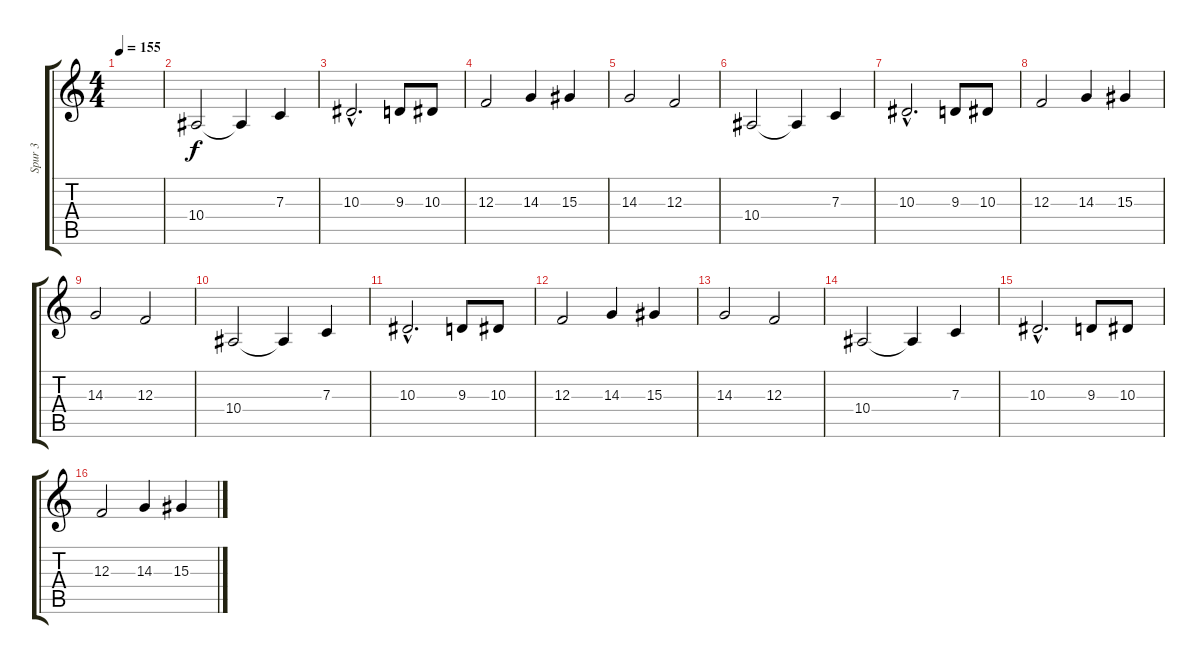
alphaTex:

\track ("Spur 3" "Spur 3") {instrument fx7echoes}
\staff {score tabs}
\tuning (D4 A3 F3 C3 G2 D2) {hide}
\ts (4 4)
\tempo 155
\clef g2
\ks c
|
10.4.2{dy f} 10.4{t}.4 7.3.4 |
10.3{hac}.2{d} 9.3.8 10.3.8 |
12.3.2 14.3.4 15.3.4 |
14.3.2 12.3.2 |
10.4.2 10.4{t}.4 7.3.4 |
10.3{hac}.2{d} 9.3.8 10.3.8 |
12.3.2 14.3.4 15.3.4 |
14.3.2 12.3.2 |
10.4.2 10.4{t}.4 7.3.4 |
10.3{hac}.2{d} 9.3.8 10.3.8 |
12.3.2 14.3.4 15.3.4 |
14.3.2 12.3.2 |
10.4.2 10.4{t}.4 7.3.4 |
10.3{hac}.2{d} 9.3.8 10.3.8 |
12.3.2 14.3.4 15.3.4
